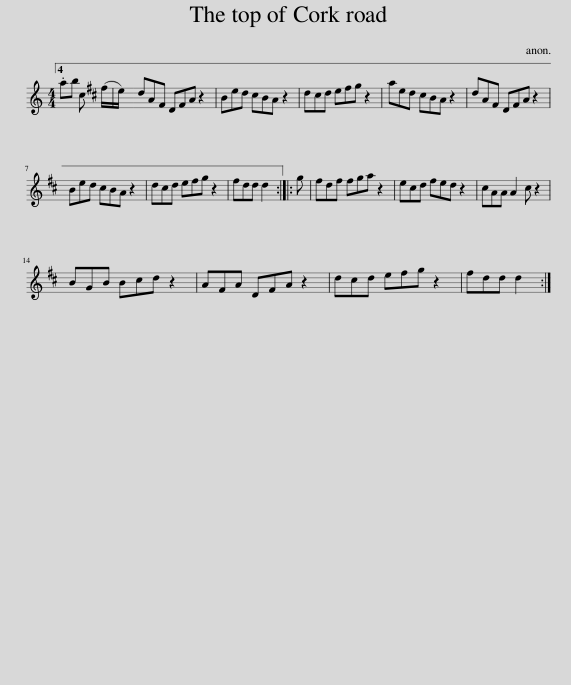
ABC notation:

X:1
L:1/8
M:4/4
I:linebreak $
K:C
V:1 treble
V:1
 .ab c (^f/e/) | dA^F DFA z2 | Bed ^cBA z2 | d^cd e^fg z2 | aed ^cBA z2 | %5
 dA^F DFA z2 |$ Bed ^cBA z2 | d^cd e^fg z2 | ^fdd d2 :: g | %10
 ^fdf fga z2 | e^cd ^fed z2 | ^cAA A2 c z2 |$ BGB B^cd z2 | A^FA DFA z2 | %15
 d^cd e^fg z2 | ^fdd d2 :| %17
